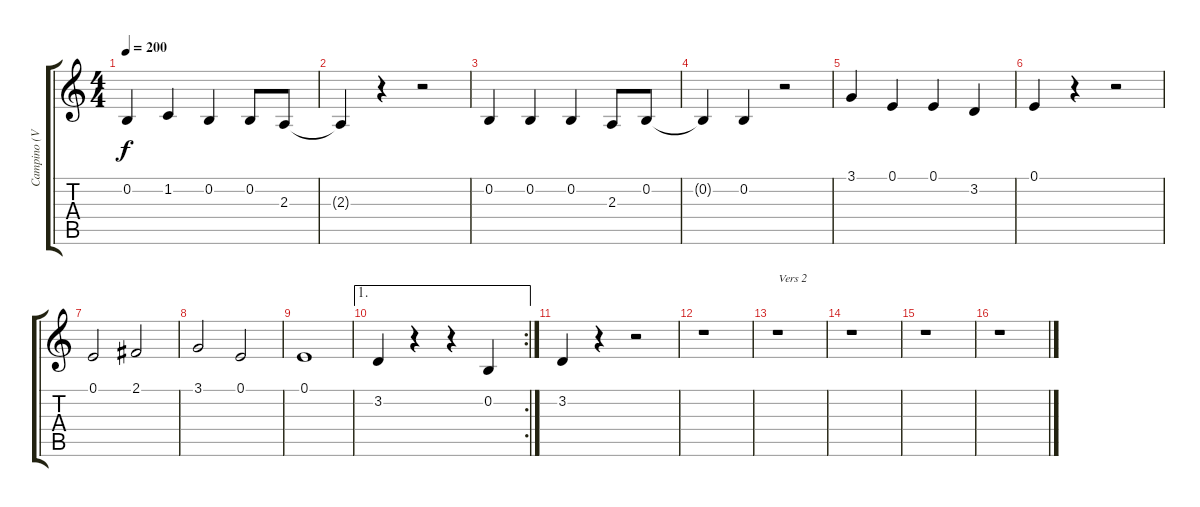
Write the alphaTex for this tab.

\track ("Campino (Voice)" "Campino (V") {instrument electricgrandpiano}
\staff {score tabs}
\tuning (E4 B3 G3 D3 A2 E2) {hide}
\ts (4 4)
\tempo 200
\clef g2
\ks c
0.2.4{dy f} 1.2.4 0.2.4 0.2.8 2.3.8 |
2.3{t}.4 r.4 r.2 |
0.2.4 0.2.4 0.2.4 2.3.8 0.2.8 |
0.2{t}.4 0.2.4 r.2 |
3.1.4 0.1.4 0.1.4 3.2.4 |
0.1.4 r.4 r.2 |
0.1.2 2.1.2 |
3.1.2 0.1.2 |
0.1.1 |
\ae 1
\rc 2
3.2.4 r.4 r.4 0.2.4 |
3.2.4 r.4 r.2 |
r.1 |
r.1{txt "Vers 2"} |
r.1 |
r.1 |
r.1
